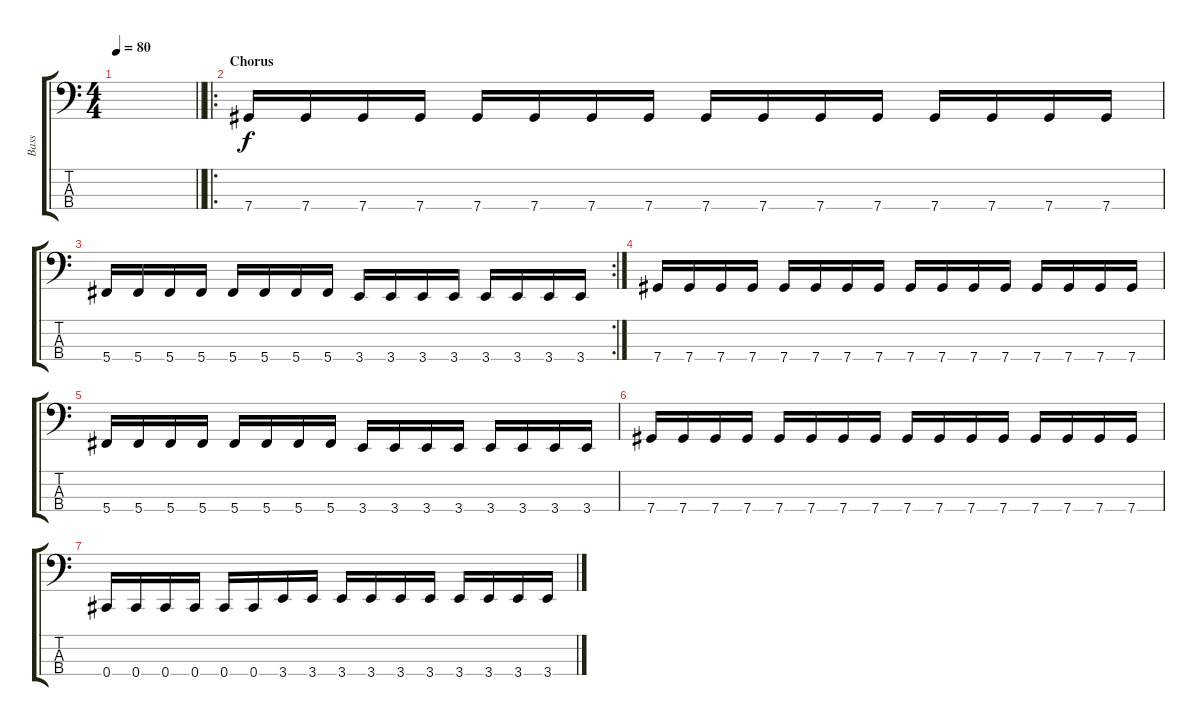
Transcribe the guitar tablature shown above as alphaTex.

\track ("Bass" "Bass") {instrument electricbasspick}
\staff {score tabs}
\tuning (Gb2 Db2 Ab1 Db1) {hide}
\ts (4 4)
\tempo 80
\clef f4
\barLineRight lightlight
\ks c
|
\ro
\section ("" "Chorus")
7.4.16 7.4.16 7.4.16 7.4.16 7.4.16 7.4.16 7.4.16 7.4.16 7.4.16 7.4.16 7.4.16 7.4.16 7.4.16 7.4.16 7.4.16 7.4.16 |
\rc 2
5.4.16 5.4.16 5.4.16 5.4.16 5.4.16 5.4.16 5.4.16 5.4.16 3.4.16 3.4.16 3.4.16 3.4.16 3.4.16 3.4.16 3.4.16 3.4.16 |
7.4.16 7.4.16 7.4.16 7.4.16 7.4.16 7.4.16 7.4.16 7.4.16 7.4.16 7.4.16 7.4.16 7.4.16 7.4.16 7.4.16 7.4.16 7.4.16 |
5.4.16 5.4.16 5.4.16 5.4.16 5.4.16 5.4.16 5.4.16 5.4.16 3.4.16 3.4.16 3.4.16 3.4.16 3.4.16 3.4.16 3.4.16 3.4.16 |
7.4.16 7.4.16 7.4.16 7.4.16 7.4.16 7.4.16 7.4.16 7.4.16 7.4.16 7.4.16 7.4.16 7.4.16 7.4.16 7.4.16 7.4.16 7.4.16 |
0.4.16 0.4.16 0.4.16 0.4.16 0.4.16 0.4.16 3.4.16 3.4.16 3.4.16 3.4.16 3.4.16 3.4.16 3.4.16 3.4.16 3.4.16 3.4.16
